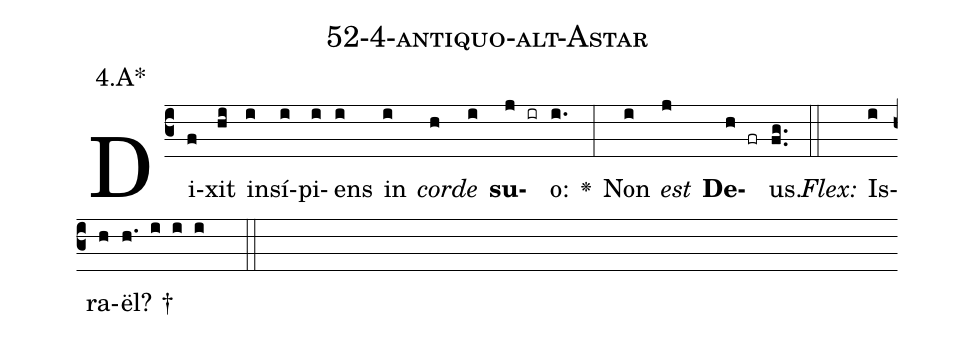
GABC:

name: 52-4-antiquo-alt-Astar;
annotation: 4.A*;
%%
(c3)Di(f)xit(hi) in(i)sí(i)pi(i)ens(i) in(i) <i>cor</i>(h)<i>de</i>(i) <b>su</b>(j ir)o:(i.) <v>\greheightstar</v>(:) Non(i) <i>est</i>(j) <b>De</b>(h fr)us.(fg..) (::)
<i>Flex:</i>()  Is(i)ra(h)ël? †(h. i i i  ::)

%E(i) u(h) o(i) u(j) a(h) e.(fg..) (::)
